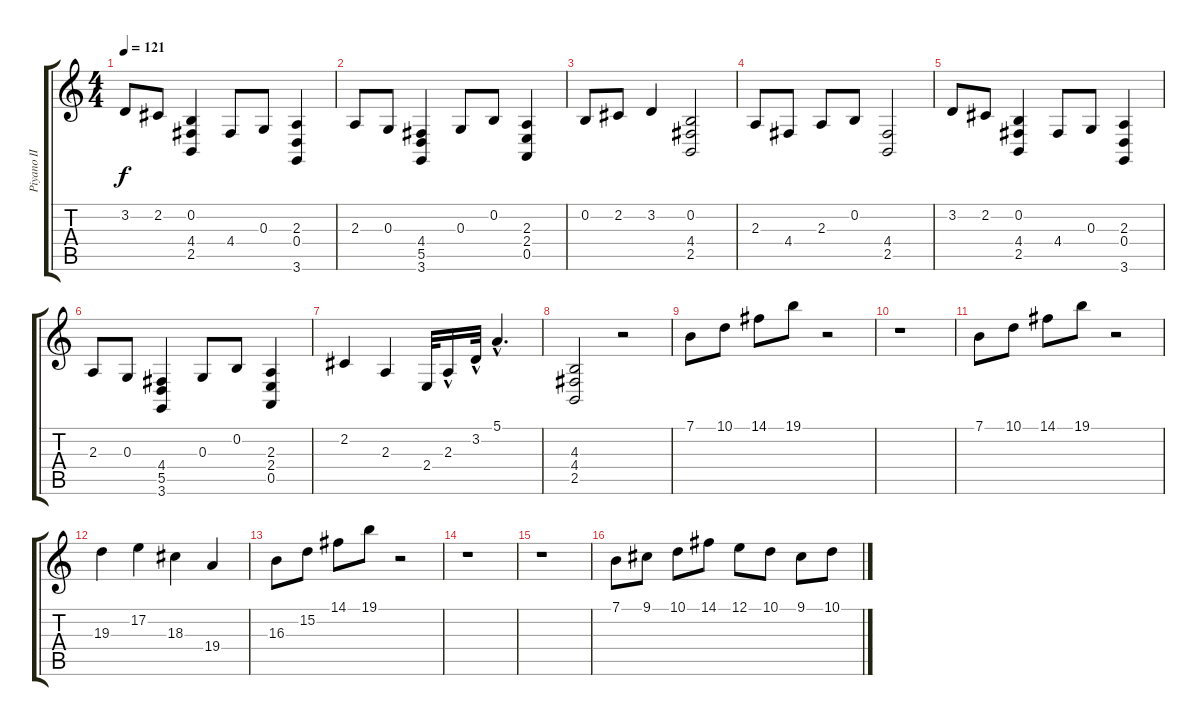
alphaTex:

\track ("Piyano II" "Piyano II") {instrument brightacousticpiano}
\staff {score tabs}
\tuning (E4 B3 G3 D3 A2 E2) {hide}
\ts (4 4)
\tempo 121
\clef g2
\ks c
3.2.8{dy f} 2.2.8 (0.2 4.4 2.5).4 4.4.8 0.3.8 (2.3 0.4 3.6).4 |
2.3.8 0.3.8 (4.4 5.5 3.6).4 0.3.8 0.2.8 (2.3 2.4 0.5).4 |
0.2.8 2.2.8 3.2.4 (0.2 4.4 2.5).2 |
2.3.8 4.4.8 2.3.8 0.2.8 (4.4 2.5).2 |
3.2.8 2.2.8 (0.2 4.4 2.5).4 4.4.8 0.3.8 (2.3 0.4 3.6).4 |
2.3.8 0.3.8 (4.4 5.5 3.6).4 0.3.8 0.2.8 (2.3 2.4 0.5).4 |
2.2.4 2.3.4 2.4.32 2.3{hac}.16 3.2{hac}.32 5.1{hac}.4{d} |
(4.3 4.4 2.5).2 r.2 |
7.1.8 10.1.8 14.1.8 19.1.8 r.2 |
r.1 |
7.1.8 10.1.8 14.1.8 19.1.8 r.2 |
19.3.4 17.2.4 18.3.4 19.4.4 |
16.3.8 15.2.8 14.1.8 19.1.8 r.2 |
r.1 |
r.1 |
7.1.8 9.1.8 10.1.8 14.1.8 12.1.8 10.1.8 9.1.8 10.1.8
